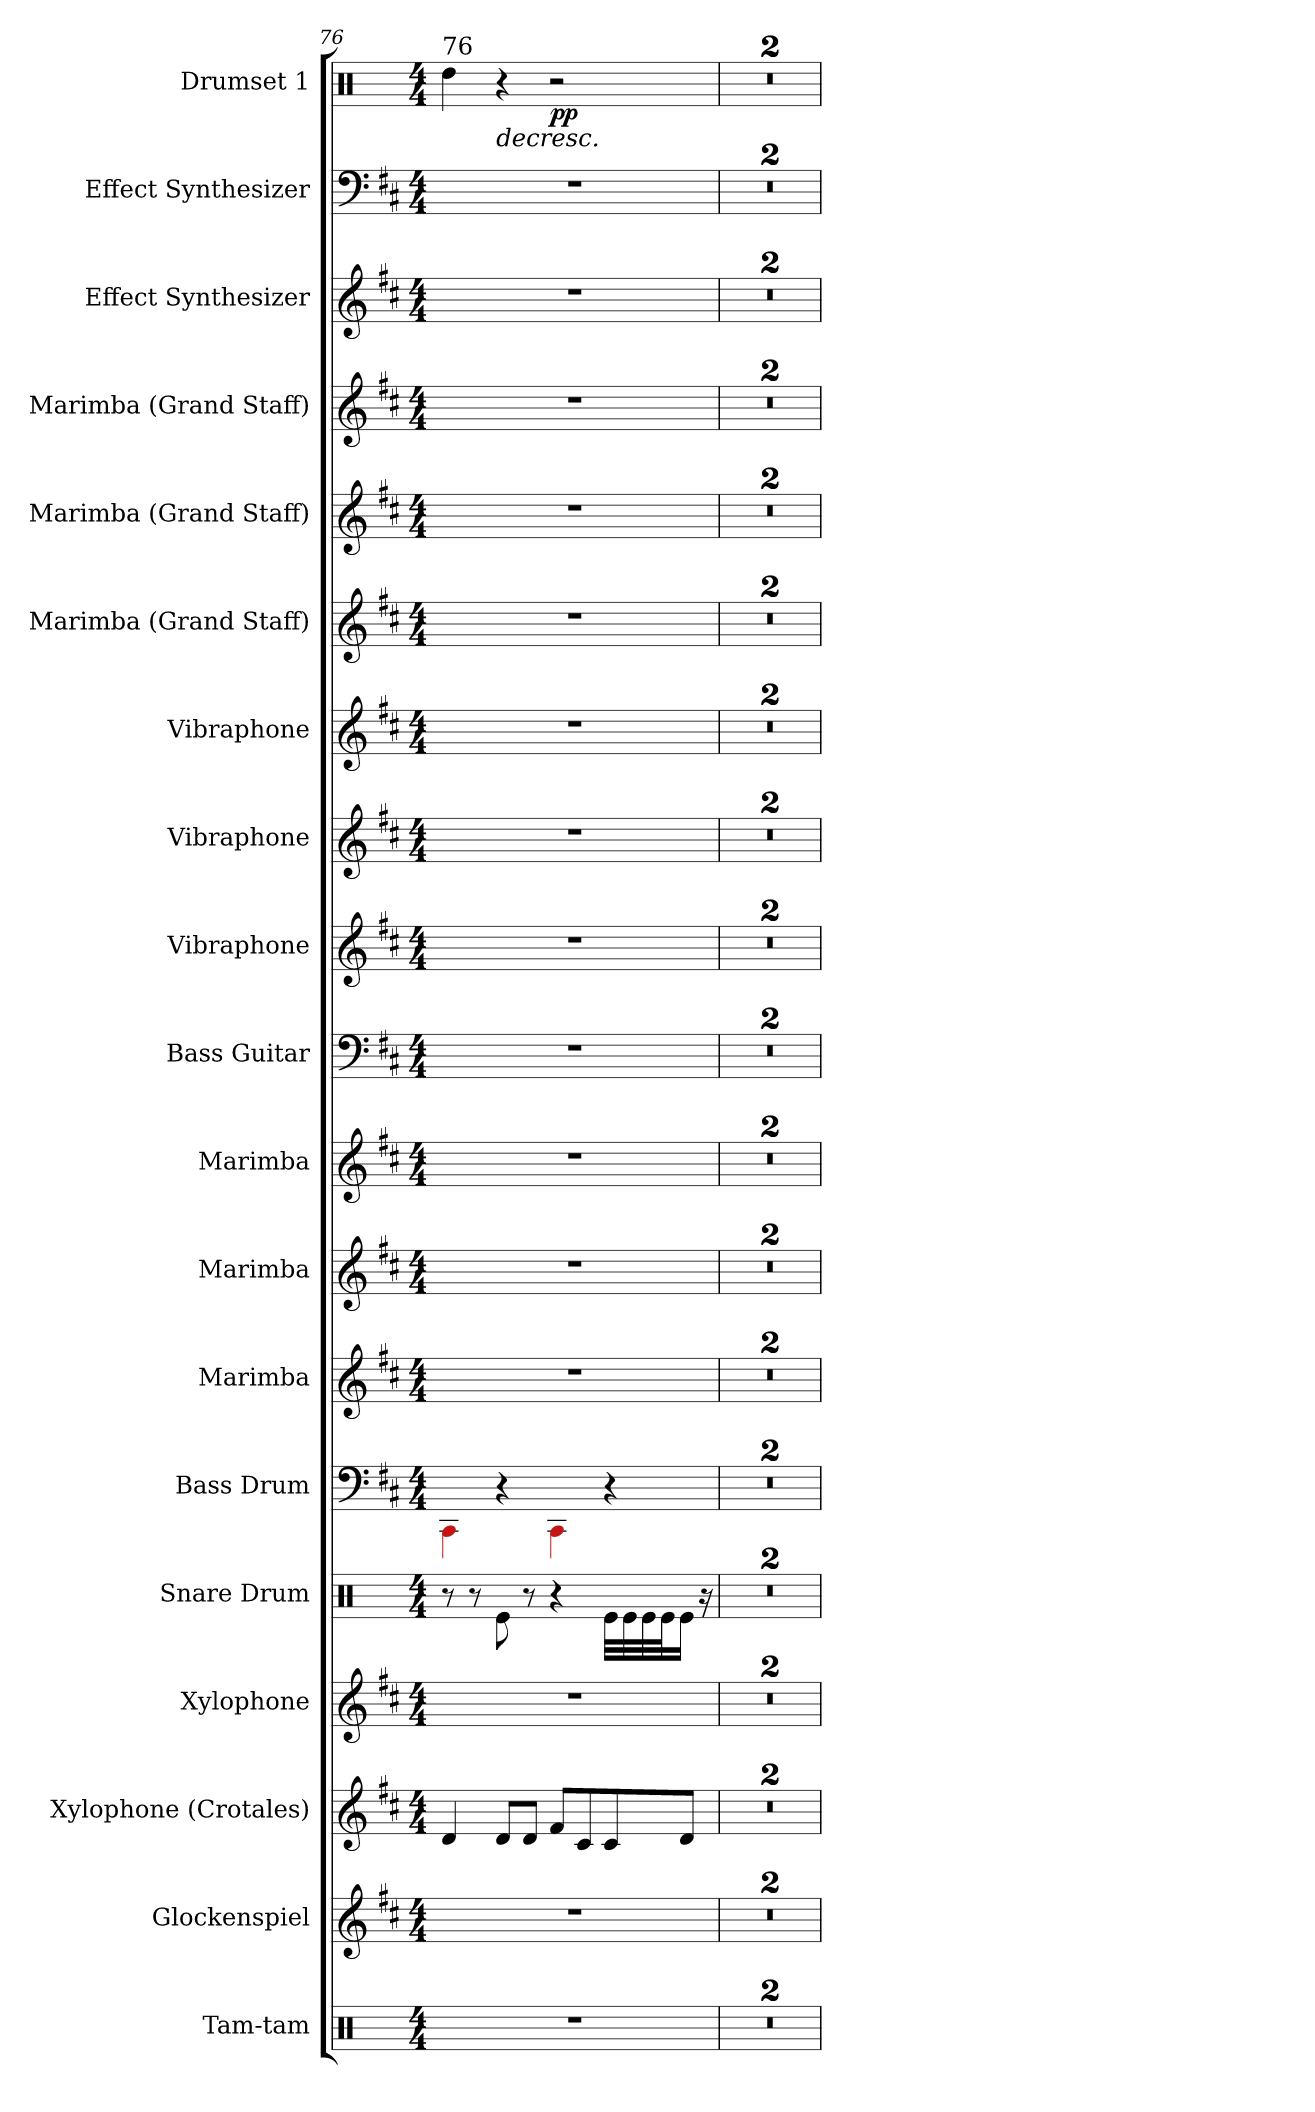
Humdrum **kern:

**kern	**kern	**kern	**kern	**kern	**kern	**kern	**kern	**kern	**kern	**kern	**kern	**kern	**kern	**kern	**kern	**kern	**kern	**kern	**dynam
*part19	*part18	*part17	*part16	*part15	*part14	*part13	*part12	*part11	*part10	*part9	*part8	*part7	*part6	*part5	*part4	*part3	*part2	*part1	*part1
*staff19	*staff18	*staff17	*staff16	*staff15	*staff14	*staff13	*staff12	*staff11	*staff10	*staff9	*staff8	*staff7	*staff6	*staff5	*staff4	*staff3	*staff2	*staff1	*staff1
*I"Tam-tam	*I"Glockenspiel	*I"Xylophone (Crotales)	*I"Xylophone	*I"Snare Drum	*I"Bass Drum	*I"Marimba	*I"Marimba	*I"Marimba	*I"Bass Guitar	*I"Vibraphone	*I"Vibraphone	*I"Vibraphone	*I"Marimba (Grand Staff)	*I"Marimba (Grand Staff)	*I"Marimba (Grand Staff)	*I"Effect Synthesizer	*I"Effect Synthesizer	*I"Drumset 1	*
*I'Tam-tam	*I'Glk.	*I'Cro.	*I'Xyl.	*I'Sn. Dr.	*I'B. Dr.	*I'Mrm.	*I'Mrm.	*I'Mrm.	*I'B. Guit.	*I'Vib.	*I'Vib.	*I'Vib.	*I'Mrm.	*I'Mrm.	*I'Mrm.	*I'Synth.	*I'Synth.	*	*
*clefX	*clefG2	*clefG2	*clefG2	*clefX	*clefF4	*clefG2	*clefG2	*clefG2	*clefF4	*clefG2	*clefG2	*clefG2	*clefG2	*clefG2	*clefG2	*clefG2	*clefF4	*clefX	*
*	*ITrd-14c-24	*ITrd-14c-24	*ITrd-7c-12	*	*	*	*	*	*ITrd7c12	*	*	*	*	*	*	*	*	*	*
*k[]	*k[f#c#]	*k[f#c#]	*k[f#c#]	*k[]	*k[f#c#]	*k[f#c#]	*k[f#c#]	*k[f#c#]	*k[f#c#]	*k[f#c#]	*k[f#c#]	*k[f#c#]	*k[f#c#]	*k[f#c#]	*k[f#c#]	*k[f#c#]	*k[f#c#]	*k[]	*
*M4/4	*M4/4	*M4/4	*M4/4	*M4/4	*M4/4	*M4/4	*M4/4	*M4/4	*M4/4	*M4/4	*M4/4	*M4/4	*M4/4	*M4/4	*M4/4	*M4/4	*M4/4	*M4/4	*
=76	=76	=76	=76	=76	=76	=76	=76	=76	=76	=76	=76	=76	=76	=76	=76	=76	=76	=76	=76
!	!	!	!	!	!	!	!	!	!	!	!	!	!	!	!	!	!	!LO:TX:a:t=76	!
1r	1r	4ddd/	1r	8r	4RA\	1r	1r	1r	1r	1r	1r	1r	1r	1r	1r	1r	1r	4Rdd\	.
.	.	.	.	8r	.	.	.	.	.	.	.	.	.	.	.	.	.	.	.
!	!	!	!	!	!	!	!	!	!	!	!	!	!	!	!	!	!	!	!LO:HP:b
.	.	8ddd/L	.	8Re\	4r	.	.	.	.	.	.	.	.	.	.	.	.	4r	>
.	.	8ddd/J	.	8r	.	.	.	.	.	.	.	.	.	.	.	.	.	.	.
!	!	!	!	!	!	!	!	!	!	!	!	!	!	!	!	!	!	!	!LO:DY:b
.	.	8fff#/L	.	4r	4RA\	.	.	.	.	.	.	.	.	.	.	.	.	2r	pp
.	.	8ccc#/	.	.	.	.	.	.	.	.	.	.	.	.	.	.	.	.	.
.	.	8ccc#/	.	32Re\LLL	4r	.	.	.	.	.	.	.	.	.	.	.	.	.	.
.	.	.	.	32Re\	.	.	.	.	.	.	.	.	.	.	.	.	.	.	.
.	.	.	.	32Re\	.	.	.	.	.	.	.	.	.	.	.	.	.	.	.
.	.	.	.	32Re\J	.	.	.	.	.	.	.	.	.	.	.	.	.	.	.
.	.	8ddd/J	.	16Re\JJ	.	.	.	.	.	.	.	.	.	.	.	.	.	.	.
.	.	.	.	16r	.	.	.	.	.	.	.	.	.	.	.	.	.	.	.
.	.	.	.	.	.	.	.	.	.	.	.	.	.	.	.	.	.	.	]
=77	=77	=77	=77	=77	=77	=77	=77	=77	=77	=77	=77	=77	=77	=77	=77	=77	=77	=77	=77
1r	1r	1r	1r	1r	1r	1r	1r	1r	1r	1r	1r	1r	1r	1r	1r	1r	1r	1r	.
=78	=78	=78	=78	=78	=78	=78	=78	=78	=78	=78	=78	=78	=78	=78	=78	=78	=78	=78	=78
1r	1r	1r	1r	1r	1r	1r	1r	1r	1r	1r	1r	1r	1r	1r	1r	1r	1r	1r	.
=	=	=	=	=	=	=	=	=	=	=	=	=	=	=	=	=	=	=	=
*-	*-	*-	*-	*-	*-	*-	*-	*-	*-	*-	*-	*-	*-	*-	*-	*-	*-	*-	*-
